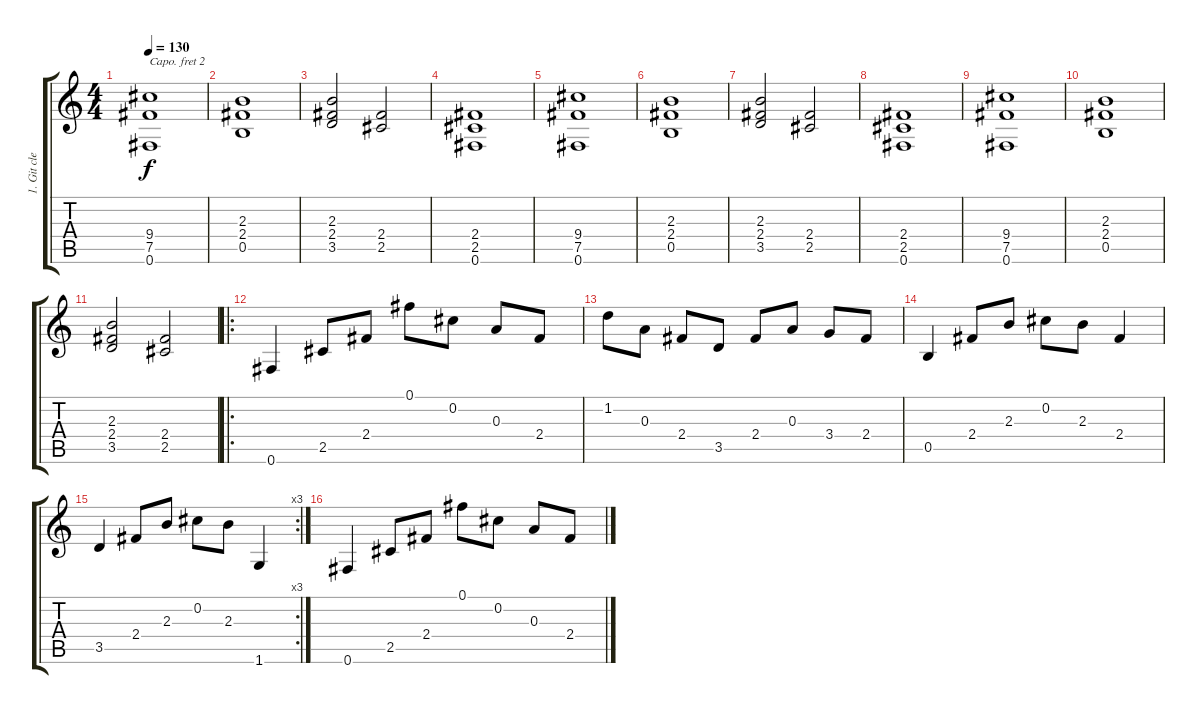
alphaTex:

\track ("1. Git clean" "1. Git cle") {instrument acousticguitarnylon}
\staff {score tabs}
\capo 2
\tuning (E4 B3 G3 D3 A2 E2) {hide}
\ts (4 4)
\tempo 130
\clef g2
\ks c
(9.4 7.5 0.6).1{dy f} |
(2.3 2.4 0.5).1 |
(2.3 2.4 3.5).2 (2.4 2.5).2 |
(2.4 2.5 0.6).1 |
(9.4 7.5 0.6).1 |
(2.3 2.4 0.5).1 |
(2.3 2.4 3.5).2 (2.4 2.5).2 |
(2.4 2.5 0.6).1 |
(9.4 7.5 0.6).1 |
(2.3 2.4 0.5).1 |
(2.3 2.4 3.5).2 (2.4 2.5).2 |
\ro
0.6.4 2.5.8 2.4.8 0.1.8 0.2.8 0.3.8 2.4.8 |
1.2.8 0.3.8 2.4.8 3.5.8 2.4.8 0.3.8 3.4.8 2.4.8 |
0.5.4 2.4.8 2.3.8 0.2.8 2.3.8 2.4.4 |
\rc 3
3.5.4 2.4.8 2.3.8 0.2.8 2.3.8 1.6.4 |
0.6.4 2.5.8 2.4.8 0.1.8 0.2.8 0.3.8 2.4.8
